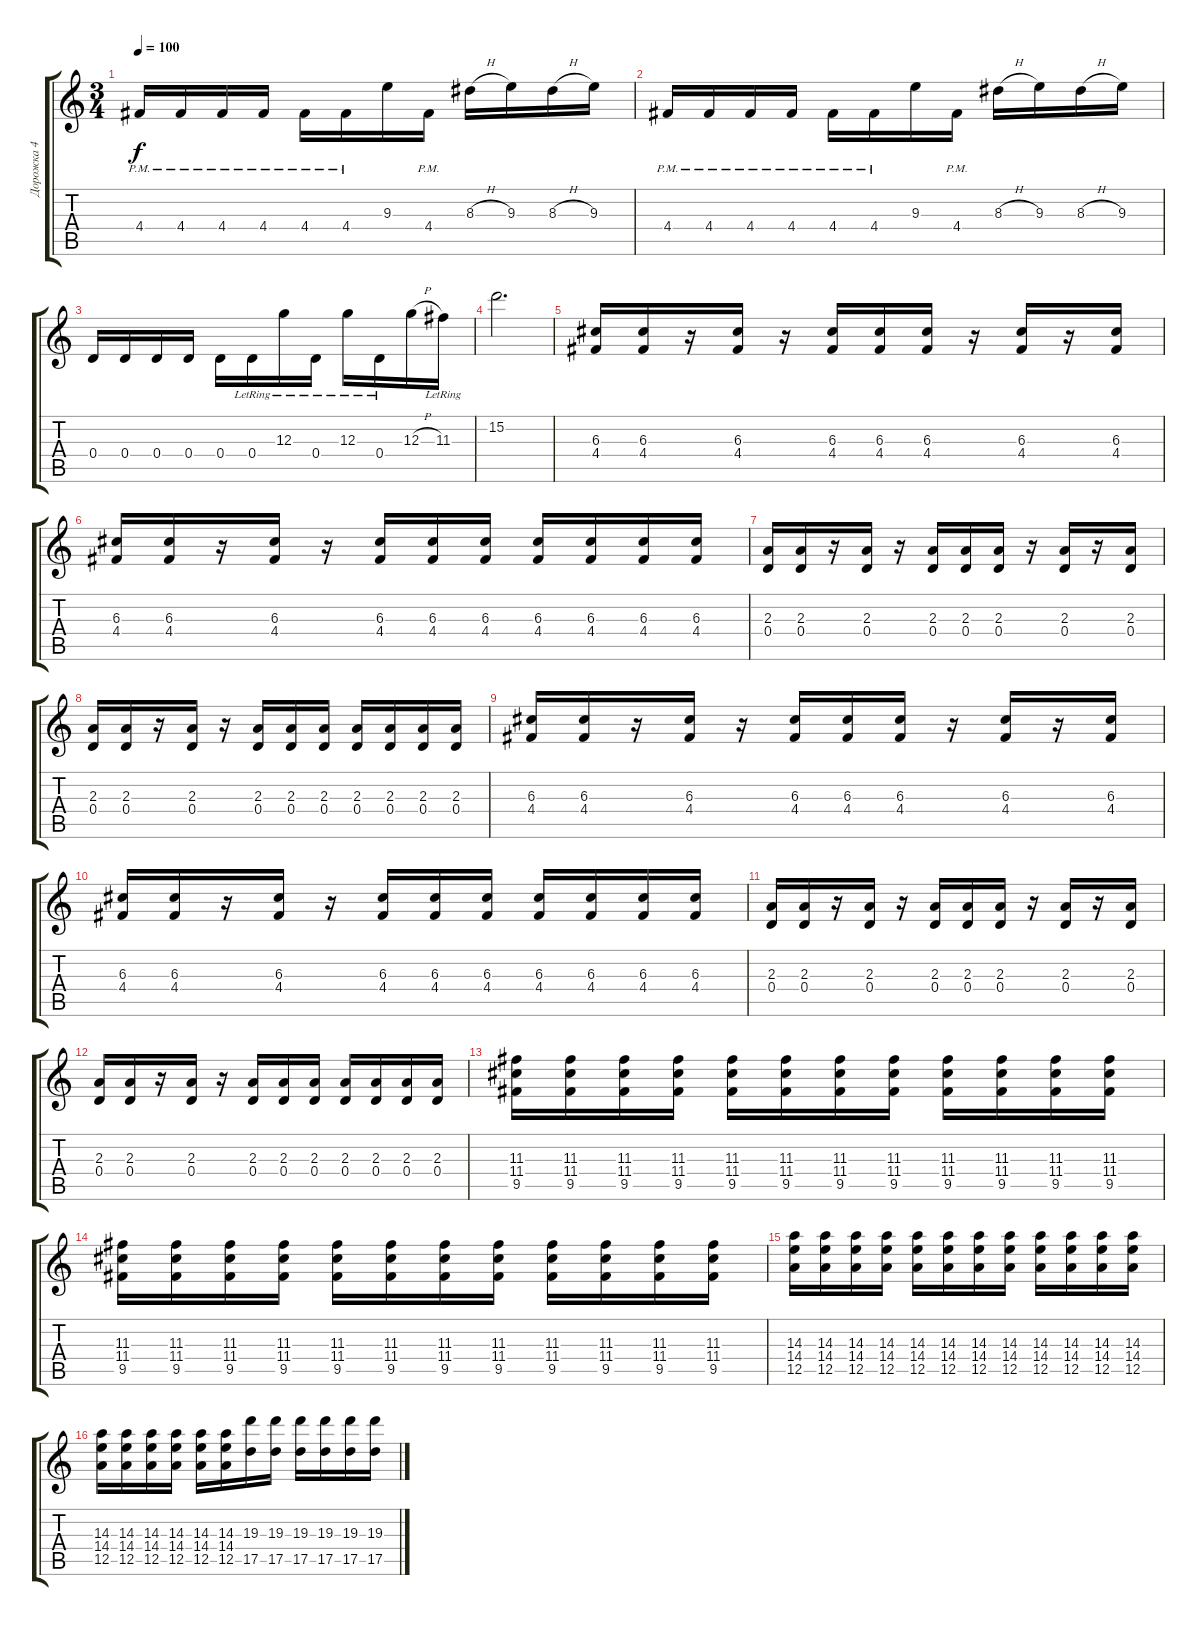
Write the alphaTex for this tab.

\track ("Дорожка 4" "Дорожка 4") {instrument distortionguitar}
\staff {score tabs}
\tuning (E4 B3 G3 D3 A2 D2) {hide}
\ts (3 4)
\tempo 100
\clef g2
\ks c
4.4{pm}.16{dy f} 4.4{pm}.16 4.4{pm}.16 4.4{pm}.16 4.4{pm}.16 4.4{pm}.16 9.3.16 4.4{pm}.16 8.3{h}.16 9.3.16 8.3{h}.16 9.3.16 |
4.4{pm}.16 4.4{pm}.16 4.4{pm}.16 4.4{pm}.16 4.4{pm}.16 4.4{pm}.16 9.3.16 4.4{pm}.16 8.3{h}.16 9.3.16 8.3{h}.16 9.3.16 |
0.4.16 0.4.16 0.4.16 0.4.16 0.4.16 0.4{lr}.16 12.3{lr}.16 0.4{lr}.16 12.3{lr}.16 0.4{lr}.16 12.3{h}.16 11.3{lr}.16 |
15.2.2{d} |
(6.3 4.4).16 (6.3 4.4).16 r.16 (6.3 4.4).16 r.16 (6.3 4.4).16 (6.3 4.4).16 (6.3 4.4).16 r.16 (6.3 4.4).16 r.16 (6.3 4.4).16 |
(6.3 4.4).16 (6.3 4.4).16 r.16 (6.3 4.4).16 r.16 (6.3 4.4).16 (6.3 4.4).16 (6.3 4.4).16 (6.3 4.4).16 (6.3 4.4).16 (6.3 4.4).16 (6.3 4.4).16 |
(2.3 0.4).16 (2.3 0.4).16 r.16 (2.3 0.4).16 r.16 (2.3 0.4).16 (2.3 0.4).16 (2.3 0.4).16 r.16 (2.3 0.4).16 r.16 (2.3 0.4).16 |
(2.3 0.4).16 (2.3 0.4).16 r.16 (2.3 0.4).16 r.16 (2.3 0.4).16 (2.3 0.4).16 (2.3 0.4).16 (2.3 0.4).16 (2.3 0.4).16 (2.3 0.4).16 (2.3 0.4).16 |
(6.3 4.4).16 (6.3 4.4).16 r.16 (6.3 4.4).16 r.16 (6.3 4.4).16 (6.3 4.4).16 (6.3 4.4).16 r.16 (6.3 4.4).16 r.16 (6.3 4.4).16 |
(6.3 4.4).16 (6.3 4.4).16 r.16 (6.3 4.4).16 r.16 (6.3 4.4).16 (6.3 4.4).16 (6.3 4.4).16 (6.3 4.4).16 (6.3 4.4).16 (6.3 4.4).16 (6.3 4.4).16 |
(2.3 0.4).16 (2.3 0.4).16 r.16 (2.3 0.4).16 r.16 (2.3 0.4).16 (2.3 0.4).16 (2.3 0.4).16 r.16 (2.3 0.4).16 r.16 (2.3 0.4).16 |
(2.3 0.4).16 (2.3 0.4).16 r.16 (2.3 0.4).16 r.16 (2.3 0.4).16 (2.3 0.4).16 (2.3 0.4).16 (2.3 0.4).16 (2.3 0.4).16 (2.3 0.4).16 (2.3 0.4).16 |
(11.3 11.4 9.5).16{volume 6} (11.3 11.4 9.5).16 (11.3 11.4 9.5).16 (11.3 11.4 9.5).16 (11.3 11.4 9.5).16 (11.3 11.4 9.5).16 (11.3 11.4 9.5).16 (11.3 11.4 9.5).16 (11.3 11.4 9.5).16 (11.3 11.4 9.5).16 (11.3 11.4 9.5).16 (11.3 11.4 9.5).16 |
(11.3 11.4 9.5).16 (11.3 11.4 9.5).16 (11.3 11.4 9.5).16 (11.3 11.4 9.5).16 (11.3 11.4 9.5).16 (11.3 11.4 9.5).16 (11.3 11.4 9.5).16 (11.3 11.4 9.5).16 (11.3 11.4 9.5).16 (11.3 11.4 9.5).16 (11.3 11.4 9.5).16 (11.3 11.4 9.5).16 |
(14.3 14.4 12.5).16 (14.3 14.4 12.5).16 (14.3 14.4 12.5).16 (14.3 14.4 12.5).16 (14.3 14.4 12.5).16 (14.3 14.4 12.5).16 (14.3 14.4 12.5).16 (14.3 14.4 12.5).16 (14.3 14.4 12.5).16 (14.3 14.4 12.5).16 (14.3 14.4 12.5).16 (14.3 14.4 12.5).16 |
(14.3 14.4 12.5).16 (14.3 14.4 12.5).16 (14.3 14.4 12.5).16 (14.3 14.4 12.5).16 (14.3 14.4 12.5).16 (14.3 14.4 12.5).16 (19.3 17.5).16 (19.3 17.5).16 (19.3 17.5).16 (19.3 17.5).16 (19.3 17.5).16 (19.3 17.5).16
